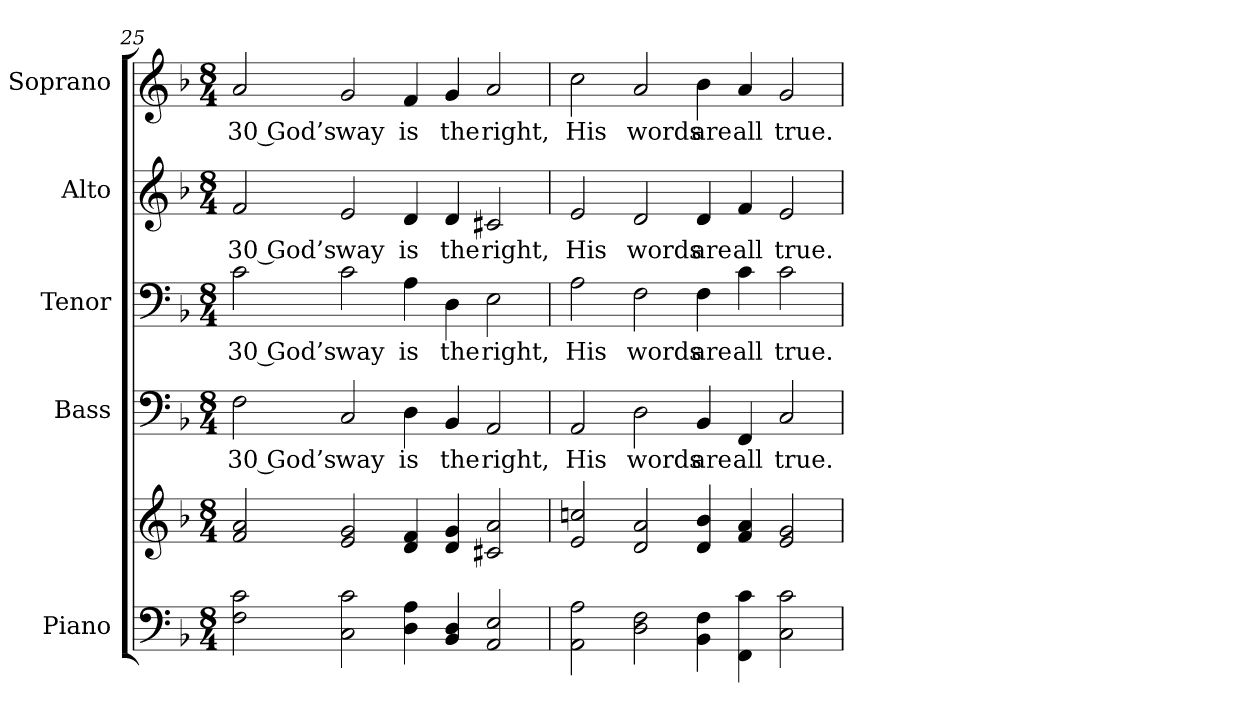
**kern	**kern	**kern	**text	**kern	**text	**kern	**text	**kern	**text
*part5	*part5	*part4	*part4	*part3	*part3	*part2	*part2	*part1	*part1
*staff6	*staff5	*staff4	*staff4	*staff3	*staff3	*staff2	*staff2	*staff1	*staff1
*I"Piano	*	*I"Bass	*	*I"Tenor	*	*I"Alto	*	*I"Soprano	*
*I'Pno.	*	*I'B.	*	*I'T.	*	*I'A.	*	*I'S.	*
!!LO:PB:g=z
*clefF4	*clefG2	*clefF4	*	*clefF4	*	*clefG2	*	*clefG2	*
*k[b-]	*k[b-]	*k[b-]	*	*k[b-]	*	*k[b-]	*	*k[b-]	*
*d:	*d:	*d:	*	*d:	*	*d:	*	*d:	*
*M8/4	*M8/4	*M8/4	*	*M8/4	*	*M8/4	*	*M8/4	*
=25	=25	=25	=25	=25	=25	=25	=25	=25	=25
!	!	!	!LO:LY:b:color=#000000	!	!	!	!	!	!
!	!	!	!	!	!LO:LY:b:color=#000000	!	!	!	!
!	!	!	!	!	!	!	!LO:LY:b:color=#000000	!	!
!	!	!	!	!	!	!	!	!	!LO:LY:b:color=#000000
2Fi\ 2ci	2fi/ 2ai	2Fi\	30 God’s	2ci\	30 God’s	2fi/	30 God’s	2ai/	30 God’s
!	!	!	!LO:LY:b:color=#000000	!	!	!	!	!	!
!	!	!	!	!	!LO:LY:b:color=#000000	!	!	!	!
!	!	!	!	!	!	!	!LO:LY:b:color=#000000	!	!
!	!	!	!	!	!	!	!	!	!LO:LY:b:color=#000000
2Ci\ 2ci	2ei/ 2gi	2Ci/	way	2ci\	way	2ei/	way	2gi/	way
!	!	!	!LO:LY:b:color=#000000	!	!	!	!	!	!
!	!	!	!	!	!LO:LY:b:color=#000000	!	!	!	!
!	!	!	!	!	!	!	!LO:LY:b:color=#000000	!	!
!	!	!	!	!	!	!	!	!	!LO:LY:b:color=#000000
4Di\ 4Ai	4di/ 4fi	4Di\	is	4Ai\	is	4di/	is	4fi/	is
!	!	!	!LO:LY:b:color=#000000	!	!	!	!	!	!
!	!	!	!	!	!LO:LY:b:color=#000000	!	!	!	!
!	!	!	!	!	!	!	!LO:LY:b:color=#000000	!	!
!	!	!	!	!	!	!	!	!	!LO:LY:b:color=#000000
4BB-i/ 4Di	4di/ 4gi	4BB-i/	the	4Di\	the	4di/	the	4gi/	the
!	!	!	!LO:LY:b:color=#000000	!	!	!	!	!	!
!	!	!	!	!	!LO:LY:b:color=#000000	!	!	!	!
!	!	!	!	!	!	!	!LO:LY:b:color=#000000	!	!
!	!	!	!	!	!	!	!	!	!LO:LY:b:color=#000000
2AAi/ 2Ei	2c#Xi/ 2ai	2AAi/	right,	2Ei\	right,	2c#Xi/	right,	2ai/	right,
=26	=26	=26	=26	=26	=26	=26	=26	=26	=26
!	!	!	!LO:LY:b:color=#000000	!	!	!	!	!	!
!	!	!	!	!	!LO:LY:b:color=#000000	!	!	!	!
!	!	!	!	!	!	!	!LO:LY:b:color=#000000	!	!
!	!	!	!	!	!	!	!	!	!LO:LY:b:color=#000000
2AAi\ 2Ai	2ei/ 2ccni	2AAi/	His	2Ai\	His	2ei/	His	2cci\	His
!	!	!	!LO:LY:b:color=#000000	!	!	!	!	!	!
!	!	!	!	!	!LO:LY:b:color=#000000	!	!	!	!
!	!	!	!	!	!	!	!LO:LY:b:color=#000000	!	!
!	!	!	!	!	!	!	!	!	!LO:LY:b:color=#000000
2Di\ 2Fi	2di/ 2ai	2Di\	words	2Fi\	words	2di/	words	2ai/	words
!	!	!	!LO:LY:b:color=#000000	!	!	!	!	!	!
!	!	!	!	!	!LO:LY:b:color=#000000	!	!	!	!
!	!	!	!	!	!	!	!LO:LY:b:color=#000000	!	!
!	!	!	!	!	!	!	!	!	!LO:LY:b:color=#000000
4BB-i\ 4Fi	4di/ 4b-i	4BB-i/	are	4Fi\	are	4di/	are	4b-i\	are
!	!	!	!LO:LY:b:color=#000000	!	!	!	!	!	!
!	!	!	!	!	!LO:LY:b:color=#000000	!	!	!	!
!	!	!	!	!	!	!	!LO:LY:b:color=#000000	!	!
!	!	!	!	!	!	!	!	!	!LO:LY:b:color=#000000
4FFi\ 4ci	4fi/ 4ai	4FFi/	all	4ci\	all	4fi/	all	4ai/	all
!	!	!	!LO:LY:b:color=#000000	!	!	!	!	!	!
!	!	!	!	!	!LO:LY:b:color=#000000	!	!	!	!
!	!	!	!	!	!	!	!LO:LY:b:color=#000000	!	!
!	!	!	!	!	!	!	!	!	!LO:LY:b:color=#000000
2Ci\ 2ci	2ei/ 2gi	2Ci/	true.	2ci\	true.	2ei/	true.	2gi/	true.
=	=	=	=	=	=	=	=	=	=
*-	*-	*-	*-	*-	*-	*-	*-	*-	*-
